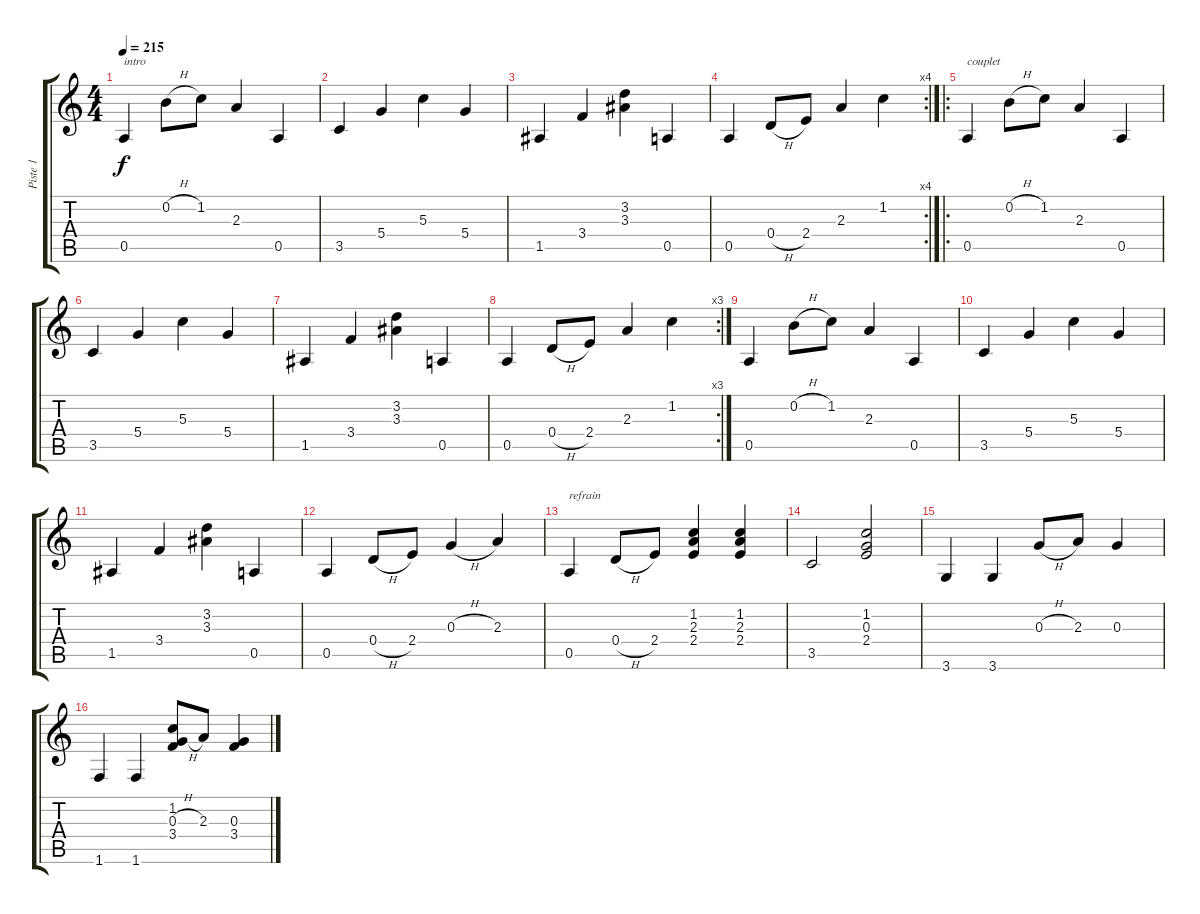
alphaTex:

\track ("Piste 1" "Piste 1") {instrument acousticguitarnylon}
\staff {score tabs}
\tuning (E4 B3 G3 D3 A2 E2) {hide}
\ts (4 4)
\tempo 215
\clef g2
\ks c
0.5.4{txt "intro" dy f instrument acousticguitarnylon} 0.2{h}.8 1.2.8 2.3.4 0.5.4 |
3.5.4 5.4.4 5.3.4 5.4.4 |
1.5.4 3.4.4 (3.2 3.3).4 0.5.4 |
\rc 4
0.5.4 0.4{h}.8 2.4.8 2.3.4 1.2.4 |
\ro
0.5.4{txt "couplet"} 0.2{h}.8 1.2.8 2.3.4 0.5.4 |
3.5.4 5.4.4 5.3.4 5.4.4 |
1.5.4 3.4.4 (3.2 3.3).4 0.5.4 |
\rc 3
0.5.4 0.4{h}.8 2.4.8 2.3.4 1.2.4 |
0.5.4 0.2{h}.8 1.2.8 2.3.4 0.5.4 |
3.5.4 5.4.4 5.3.4 5.4.4 |
1.5.4 3.4.4 (3.2 3.3).4 0.5.4 |
0.5.4 0.4{h}.8 2.4.8 0.3{h}.4 2.3.4 |
0.5.4{txt "refrain"} 0.4{h}.8 2.4.8 (1.2 2.3 2.4).4 (1.2 2.3 2.4).4 |
3.5.2 (1.2 0.3 2.4).2 |
3.6.4 3.6.4 0.3{h}.8 2.3.8 0.3.4 |
1.6.4 1.6.4 (1.2 0.3{h} 3.4).8 2.3.8 (0.3 3.4).4
